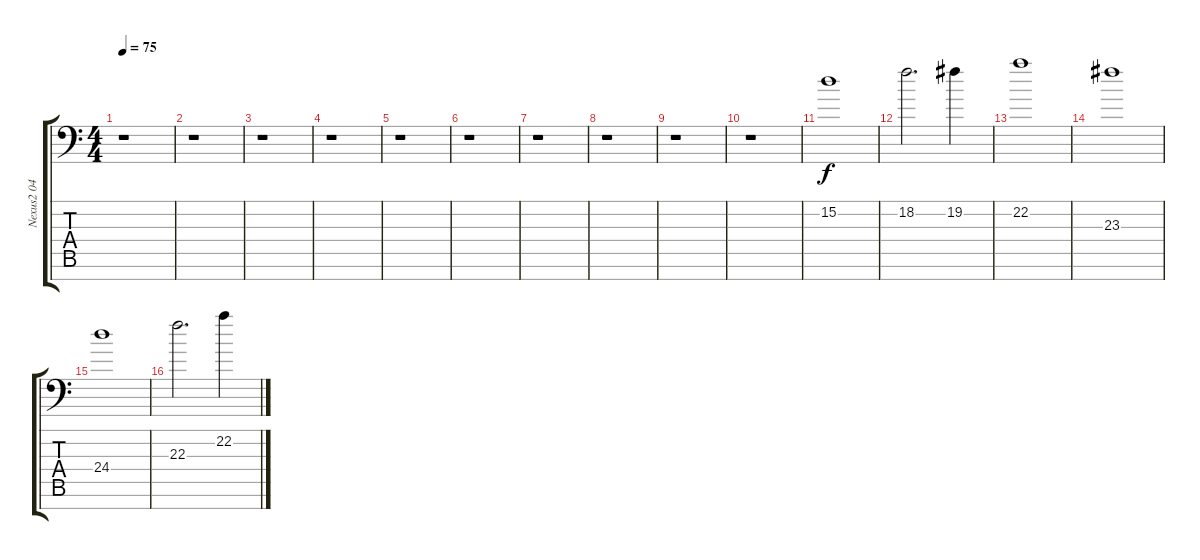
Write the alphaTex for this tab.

\track ("Nexus2 04" "Nexus2 04") {instrument pad4choir}
\staff {score tabs}
\tuning (C8 B3 G3 D3 A2 E2 C-1) {hide}
\ts (4 4)
\tempo 75
\clef f4
\ks c
r.1{dy f} |
r.1 |
r.1 |
r.1 |
r.1 |
r.1 |
r.1 |
r.1 |
r.1 |
r.1 |
15.2.1 |
18.2.2{d} 19.2.4 |
22.2.1 |
23.3.1 |
24.4.1 |
22.3.2{d} 22.2.4
